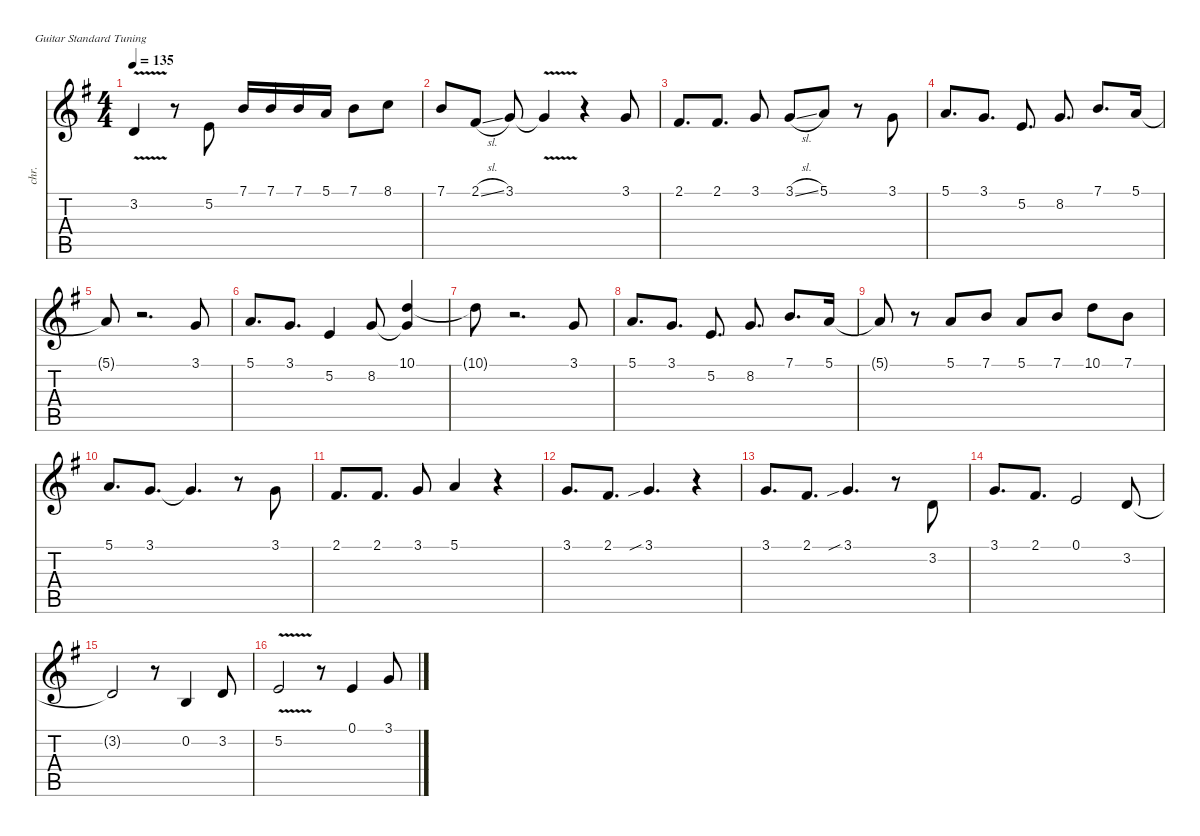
\defaultSystemsLayout 4
\hideDynamics
\bracketExtendMode nobrackets
\track ("vocal" "chr.") {instrument choiraahs}
\staff {score tabs}
\tuning (E4 B3 G3 D3 A2 E2)
\ts (4 4)
\tempo 135
\clef g2
\ks eminor
3.2{v acc forcenatural}.4{dy mf beam Up} r.8{beam Down} 5.2{acc forcenatural}.8{beam Up} 7.1{acc forcenatural}.16{beam Up} 7.1{acc forcenatural}.16{beam Up} 7.1{acc forcenatural}.16{beam Up} 5.1{acc forcenatural}.16{beam Up} 7.1{acc forcenatural}.8{beam Down} 8.1{acc forcenatural}.8{beam Down} |
7.1{acc forcenatural}.8{beam Up} 2.1{sl acc #}.8{beam Up} 3.1{acc forcenatural}.8{beam Up} 3.1{v t acc forcenatural}.4{beam Up} r.4{beam Down} 3.1{acc forcenatural}.8{beam Up} |
2.1{acc #}.8{d beam Up} 2.1{acc #}.8{d beam Up} 3.1{acc forcenatural}.8{beam Up} 3.1{sl acc forcenatural}.8{beam Up} 5.1{acc forcenatural}.8{beam Up} r.8{beam Down} 3.1{acc forcenatural}.8{beam Up} |
5.1{acc forcenatural}.8{d beam Up} 3.1{acc forcenatural}.8{d beam Up} 5.2{acc forcenatural}.8{d beam Up} 8.2{acc forcenatural}.8{d beam Up} 7.1{acc forcenatural}.8{d beam Up} 5.1{acc forcenatural}.16{beam Up} |
5.1{t acc forcenatural}.8{beam Up} r.2{d beam Down} 3.1{acc forcenatural}.8{beam Up} |
5.1{acc forcenatural}.8{d beam Up} 3.1{acc forcenatural}.8{d beam Up} 5.2{acc forcenatural}.4{beam Up} 8.2{acc forcenatural}.8{beam Up} (10.1{acc forcenatural} 8.2{t acc forcenatural}).4{beam Up} |
10.1{t acc forcenatural}.8{beam Down} r.2{d beam Down} 3.1{acc forcenatural}.8{beam Up} |
5.1{acc forcenatural}.8{d beam Up} 3.1{acc forcenatural}.8{d beam Up} 5.2{acc forcenatural}.8{d beam Up} 8.2{acc forcenatural}.8{d beam Up} 7.1{acc forcenatural}.8{d beam Up} 5.1{acc forcenatural}.16{beam Up} |
5.1{t acc forcenatural}.8{beam Up} r.8{beam Down} 5.1{acc forcenatural}.8{beam Up} 7.1{acc forcenatural}.8{beam Up} 5.1{acc forcenatural}.8{beam Up} 7.1{acc forcenatural}.8{beam Up} 10.1{acc forcenatural}.8{beam Down} 7.1{acc forcenatural}.8{beam Down} |
5.1{acc forcenatural}.8{d beam Up} 3.1{acc forcenatural}.8{d beam Up} 3.1{t acc forcenatural}.4{d beam Up} r.8{beam Down} 3.1{acc forcenatural}.8{beam Up} |
2.1{acc #}.8{d beam Up} 2.1{acc #}.8{d beam Up} 3.1{acc forcenatural}.8{beam Up} 5.1{acc forcenatural}.4{beam Up} r.4{beam Down} |
3.1{acc forcenatural}.8{d beam Up} 2.1{acc #}.8{d beam Up} 3.1{sib acc forcenatural}.4{d beam Up} r.4{beam Down} |
3.1{acc forcenatural}.8{d beam Up} 2.1{acc #}.8{d beam Up} 3.1{sib acc forcenatural}.4{d beam Up} r.8{beam Down} 3.2{acc forcenatural}.8{beam Up} |
3.1{acc forcenatural}.8{d beam Up} 2.1{acc #}.8{d beam Up} 0.1{acc forcenatural}.2{beam Up} 3.2{acc forcenatural}.8{beam Up} |
3.2{t acc forcenatural}.2{beam Up} r.8{beam Down} 0.2{acc forcenatural}.4{beam Up} 3.2{acc forcenatural}.8{beam Up} |
5.2{v acc forcenatural}.2{beam Up} r.8{beam Down} 0.1{acc forcenatural}.4{beam Up} 3.1{acc forcenatural}.8{beam Up}
